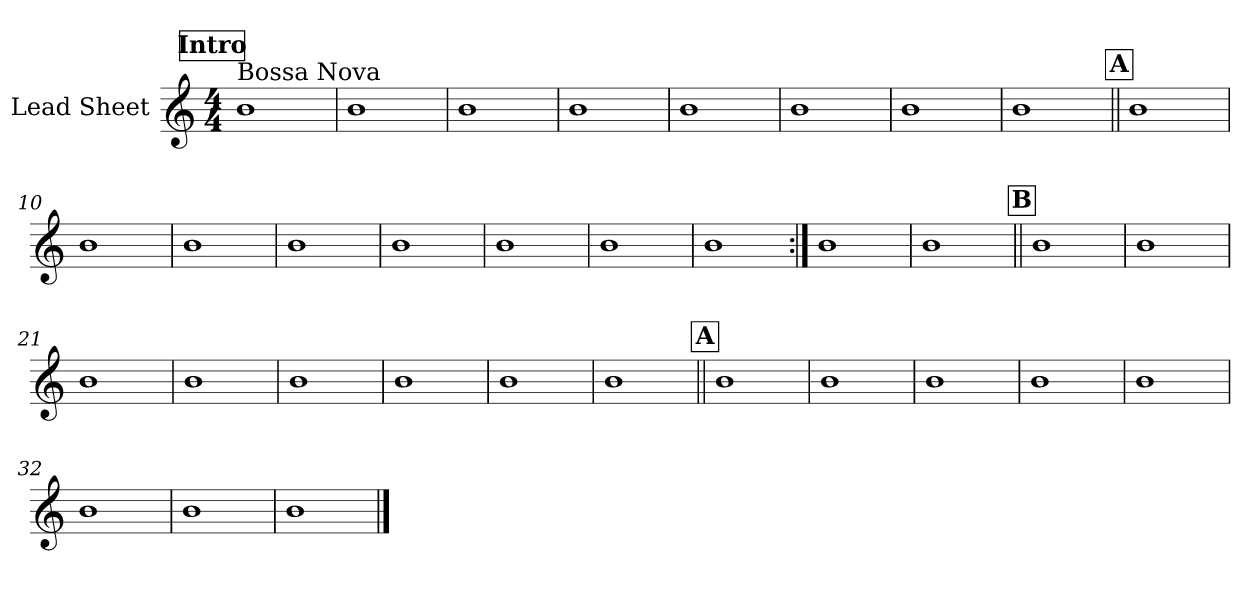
**kern
*part1
*staff1
*I"Lead Sheet
*clefG2
*k[]
*M4/4
!!LO:REH:place=s1:a:fs=14:t=Intro
=1
!LO:TX:a:t=Bossa Nova
1b
=2
1b
=3
1b
=4
1b
!!LO:LB:g=z
=5
1b
=6
1b
=7
1b
=8
1b
!!LO:LB:g=z
!!LO:REH:place=s1:a:fs=14:t=A
=9||
1b
=10
1b
=11
1b
=12
1b
!!LO:LB:g=z
=13
1b
=14
1b
=15
1b
=16
1b
!!LO:LB:g=z
=17:|!
1b
=18
1b
!!LO:LB:g=z
!!LO:REH:place=s1:a:fs=14:t=B
=19||
1b
=20
1b
=21
1b
=22
1b
!!LO:LB:g=z
=23
1b
=24
1b
=25
1b
=26
1b
!!LO:LB:g=z
!!LO:REH:place=s1:a:fs=14:t=A
=27||
1b
=28
1b
=29
1b
=30
1b
!!LO:LB:g=z
=31
1b
=32
1b
=33
1b
=34
1b
==
*-
